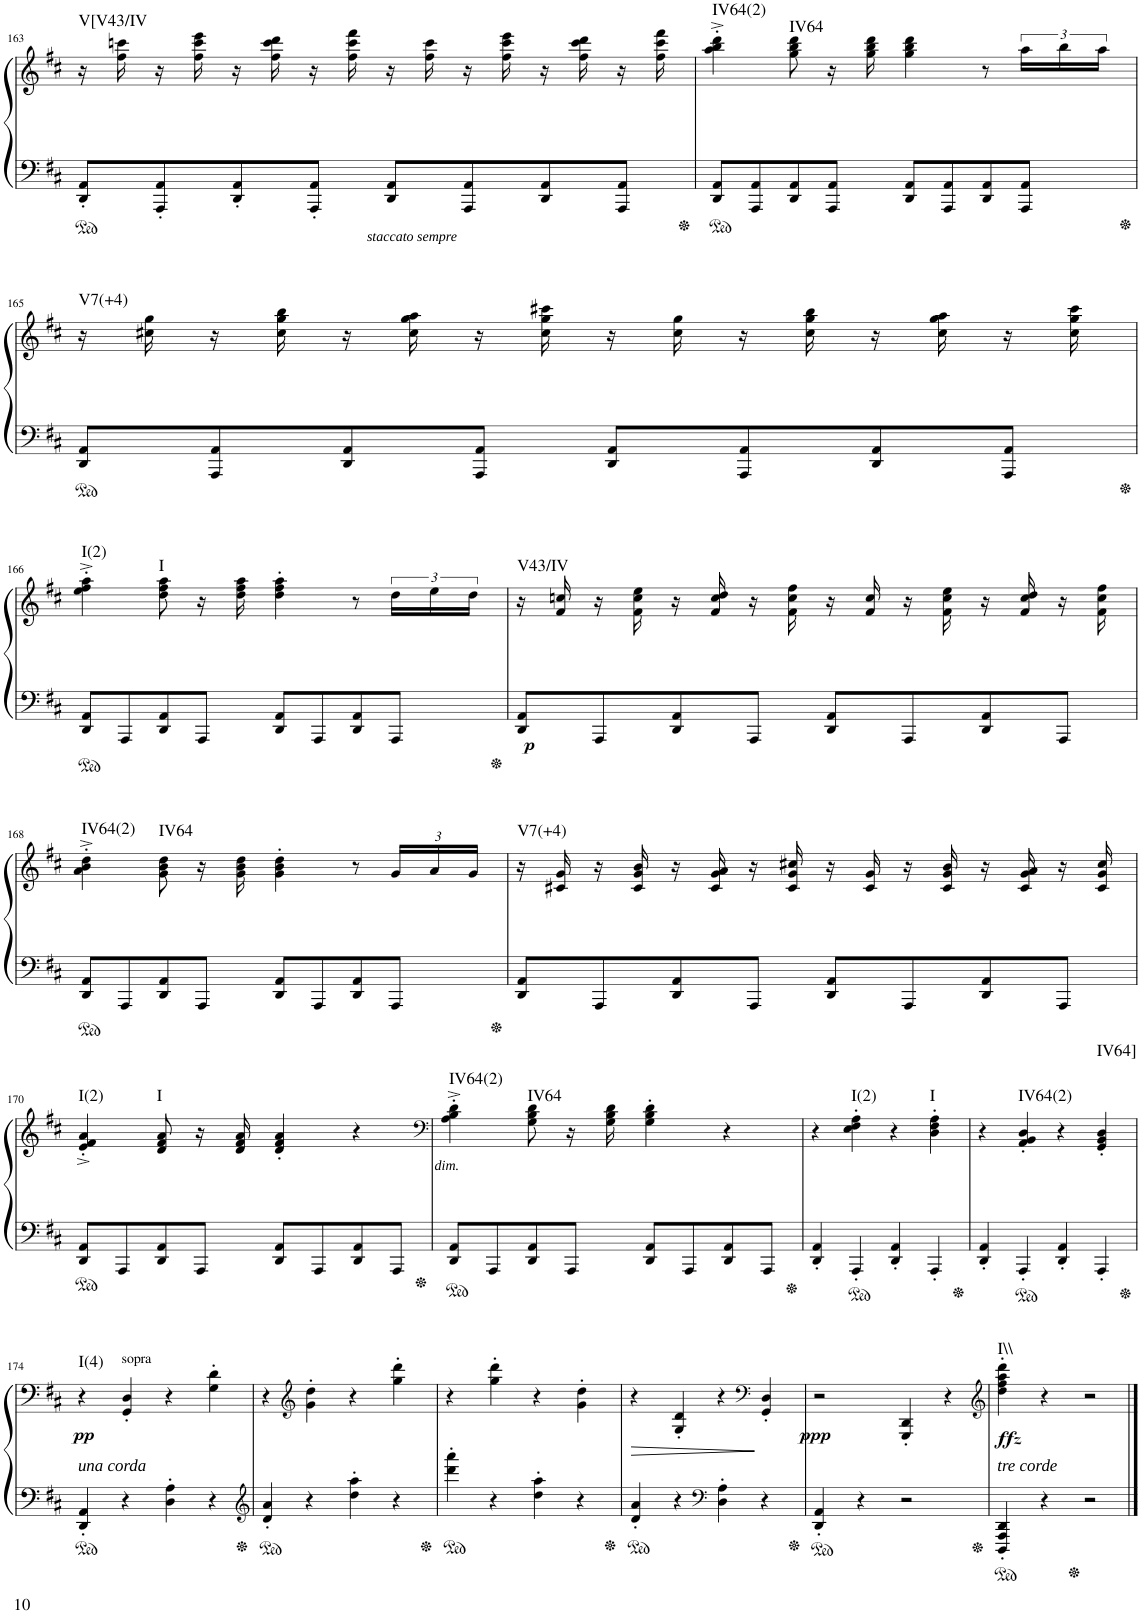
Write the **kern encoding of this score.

**kern	**kern	**dynam	**harte
*part1	*part1	*part1	*part1
*staff2	*staff1	*staff1/2	*
*I"Piano	*	*	*
*I'Pno	*	*	*
!!LO:PB:g=z
*clefF4	*clefG2	*	*
*k[f#c#]	*k[f#c#]	*	*
*M4/4	*M4/4	*	*
*met(c)	*met(c)	*	*
=163	=163	=163	=163
!	!	!	!LO:H:kt=V[V43/IV
8DD/' 8AA/'L	16r	.	N
.	16ff#\ 16cccn\	.	.
8AAA/' 8AA/'	16r	.	.
.	16ff#\ 16ccc\ 16eee\	.	.
8DD/' 8AA/'	16r	.	.
.	16ff#\ 16ccc\ 16ddd\	.	.
8AAA/' 8AA/'J	16r	.	.
.	16ff#\ 16ccc\ 16fff#\	.	.
!	!	!LO:DY:b=2	!
8DD/' 8AA/'L	16r	other-dynamics	.
.	16ff#\ 16ccc\	.	.
8AAA/' 8AA/'	16r	.	.
.	16ff#\ 16ccc\ 16eee\	.	.
8DD/' 8AA/'	16r	.	.
.	16ff#\ 16ccc\ 16ddd\	.	.
8AAA/' 8AA/'J	16r	.	.
.	16ff#\ 16ccc\ 16fff#\	.	.
=164	=164	=164	=164
!	!	!	!LO:H:kt=IV64(2)
8DD/' 8AA/'L	4aa\'^ 4bb\'^ 4ddd\'^	.	N
8AAA/' 8AA/'	.	.	.
8DD/' 8AA/'	8gg\ 8bb\ 8ddd\	.	.
8AAA/' 8AA/'J	16r	.	.
.	16gg\ 16bb\ 16ddd\	.	.
8DD/' 8AA/'L	4gg\ 4bb\ 4ddd\	.	.
8AAA/' 8AA/'	.	.	.
8DD/' 8AA/'	8r	.	.
8AAA/' 8AA/'J	24aa\LL	.	.
.	24bb\	.	.
.	24aa\JJ	.	.
!!LO:LB:g=z
=165	=165	=165	=165
!	!	!	!LO:H:kt=V7(+4)
8DD/' 8AA/'L	16r	.	N
.	16cc#X\ 16gg\	.	.
8AAA/' 8AA/'	16r	.	.
.	16cc#\ 16gg\ 16bb\	.	.
8DD/' 8AA/'	16r	.	.
.	16cc#\ 16gg\ 16aa\	.	.
8AAA/' 8AA/'J	16r	.	.
.	16cc#\ 16gg\ 16ccc#X\	.	.
8DD/' 8AA/'L	16r	.	.
.	16cc#\ 16gg\	.	.
8AAA/' 8AA/'	16r	.	.
.	16cc#\ 16gg\ 16bb\	.	.
8DD/' 8AA/'	16r	.	.
.	16cc#\ 16gg\ 16aa\	.	.
8AAA/' 8AA/'J	16r	.	.
.	16cc#\ 16gg\ 16ccc#\	.	.
!!LO:LB:g=z
=166	=166	=166	=166
!	!	!	!LO:H:kt=I(2)
8DD/' 8AA/'L	4ee\'^ 4ff#\'^ 4aa\'^	.	N
8AAA'/	.	.	.
8DD/' 8AA/'	8dd\ 8ff#\ 8aa\	.	.
8AAA'/J	16r	.	.
.	16dd\ 16ff#\ 16aa\	.	.
8DD/' 8AA/'L	4dd\' 4ff#\' 4aa\'	.	.
8AAA'/	.	.	.
8DD/' 8AA/'	8r	.	.
8AAA'/J	24dd\LL	.	.
.	24ee\	.	.
.	24dd\JJ	.	.
=167	=167	=167	=167
!	!	!LO:DY:b=2	!LO:H:kt=V43/IV
8DD/' 8AA/'L	16r	p	N
.	16f#/ 16ccn/	.	.
8AAA'/	16r	.	.
.	16f#\ 16cc\ 16ee\	.	.
8DD/' 8AA/'	16r	.	.
.	16f#/ 16cc/ 16dd/	.	.
8AAA'/J	16r	.	.
.	16f#\ 16cc\ 16ff#\	.	.
8DD/' 8AA/'L	16r	.	.
.	16f#/ 16cc/	.	.
8AAA'/	16r	.	.
.	16f#\ 16cc\ 16ee\	.	.
8DD/' 8AA/'	16r	.	.
.	16f#/ 16cc/ 16dd/	.	.
8AAA'/J	16r	.	.
.	16f#\ 16cc\ 16ff#\	.	.
!!LO:LB:g=z
=168	=168	=168	=168
!	!	!	!LO:H:kt=IV64(2)
8DD/' 8AA/'L	4a\'^ 4b\'^ 4dd\'^	.	N
8AAA'/	.	.	.
8DD/' 8AA/'	8g\ 8b\ 8dd\	.	.
8AAA'/J	16r	.	.
.	16g\ 16b\ 16dd\	.	.
8DD/' 8AA/'L	4g\' 4b\' 4dd\'	.	.
8AAA'/	.	.	.
8DD/' 8AA/'	8r	.	.
*	*Xbrackettup	*	*
8AAA'/J	24g/LL	.	.
.	24a/	.	.
.	24g/JJ	.	.
=169	=169	=169	=169
!	!	!	!LO:H:kt=V7(+4)
8DD/' 8AA/'L	16r	.	N
.	16c#X/ 16g/	.	.
8AAA'/	16r	.	.
.	16c#/ 16g/ 16b/	.	.
8DD/' 8AA/'	16r	.	.
.	16c#/ 16g/ 16a/	.	.
8AAA'/J	16r	.	.
.	16c#/ 16g/ 16cc#X/	.	.
8DD/' 8AA/'L	16r	.	.
.	16c#/ 16g/	.	.
8AAA'/	16r	.	.
.	16c#/ 16g/ 16b/	.	.
8DD/' 8AA/'	16r	.	.
.	16c#/ 16g/ 16a/	.	.
8AAA'/J	16r	.	.
.	16c#/ 16g/ 16cc#/	.	.
!!LO:LB:g=z
=170	=170	=170	=170
!	!	!	!LO:H:kt=I(2)
8DD/' 8AA/'L	4e/'^ 4f#/'^ 4a/'^	.	N
8AAA'/	.	.	.
8DD/' 8AA/'	8d/ 8f#/ 8a/	.	.
8AAA'/J	16r	.	.
.	16d/ 16f#/ 16a/	.	.
8DD/' 8AA/'L	4d/' 4f#/' 4a/'	.	.
8AAA'/	.	.	.
8DD/' 8AA/'	4r	.	.
8AAA'/J	.	.	.
=171	=171	=171	=171
*	*clefF4	*	*
!	!	!LO:DY:b	!LO:H:kt=IV64(2)
8DD/' 8AA/'L	4A\'^ 4B\'^ 4d\'^	other-dynamics	N
8AAA'/	.	.	.
8DD/' 8AA/'	8G\ 8B\ 8d\	.	.
8AAA'/J	16r	.	.
.	16G\ 16B\ 16d\	.	.
8DD/' 8AA/'L	4G\' 4B\' 4d\'	.	.
8AAA'/	.	.	.
8DD/' 8AA/'	4r	.	.
8AAA'/J	.	.	.
=172	=172	=172	=172
4DD/' 4AA/'	4r	.	.
!	!	!	!LO:H:kt=I(2)
4AAA'/	4E\' 4F#\' 4A\'	.	N
4DD/' 4AA/'	4r	.	.
!	!	!	!LO:H:kt=I
4AAA'/	4D\' 4F#\' 4A\'	.	N
=173	=173	=173	=173
4DD/' 4AA/'	4r	.	.
!	!	!	!LO:H:kt=IV64(2)
4AAA'/	4AA/' 4BB/' 4D/'	.	N
4DD/' 4AA/'	4r	.	.
!	!	!	!LO:H:kt=IV64]
4AAA'/	4GG/' 4BB/' 4D/'	.	N
!!LO:LB:g=z
=174	=174	=174	=174
!LO:TX:a:i:t=una corda	!	!	!
!	!	!LO:DY:b	!LO:H:kt=I(4)
4DD/' 4AA/'	4r	pp	N
!	!LO:TX:a:t=sopra	!	!
4r	4GG/' 4D/'	.	.
4D\' 4A\'	4r	.	.
4r	4G\' 4d\'	.	.
=175	=175	=175	=175
*clefG2	*	*	*
4d/' 4a/'	4r	.	.
*	*clefG2	*	*
4r	4g\' 4dd\'	.	.
4dd\' 4aa\'	4r	.	.
4r	4gg\' 4ddd\'	.	.
=176	=176	=176	=176
4ddd\' 4aaa\'	4r	.	.
4r	4gg\' 4ddd\'	.	.
4dd\' 4aa\'	4r	.	.
4r	4g\' 4dd\'	.	.
=177	=177	=177	=177
!	!	!LO:HP:b	!
4d/' 4a/'	4r	>	.
4r	4G/' 4d/'	.	.
*clefF4	*	*	*
4D\' 4A\'	4r	.	.
*	*clefF4	*	*
4r	4GG/' 4D/'	]	.
=178	=178	=178	=178
!	!	!LO:DY:b	!
4DD/' 4AA/'	2r	ppp	.
4r	.	.	.
2r	4GGG/' 4DD/'	.	.
.	4r	.	.
=179	=179	=179	=179
*	*clefG2	*	*
!LO:TX:a:i:t=tre corde	!	!	!
!	!	!LO:DY:b	!LO:H:kt=I\\
4DDD/' 4AAA/' 4DD/'	4dd\' 4ff#\' 4aa\' 4ddd\'	other-dynamics	N
4r	4r	.	.
2r	2r	.	.
==	==	==	==
*-	*-	*-	*-
